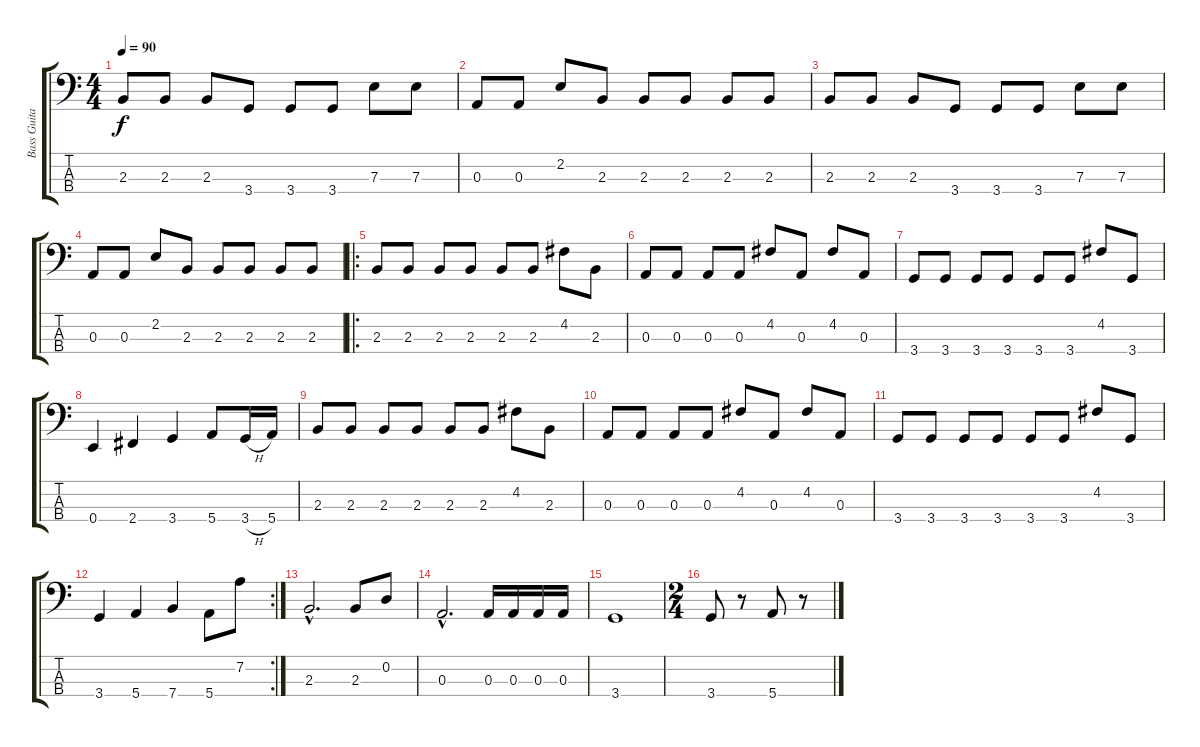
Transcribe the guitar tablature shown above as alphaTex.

\track ("Bass Guitar" "Bass Guita") {instrument electricbasspick}
\staff {score tabs}
\tuning (G2 D2 A1 E1) {hide}
\ts (4 4)
\tempo 90
\clef f4
\ks c
2.3.8{dy f} 2.3.8 2.3.8 3.4.8 3.4.8 3.4.8 7.3.8 7.3.8 |
0.3.8 0.3.8 2.2.8 2.3.8 2.3.8 2.3.8 2.3.8 2.3.8 |
2.3.8 2.3.8 2.3.8 3.4.8 3.4.8 3.4.8 7.3.8 7.3.8 |
0.3.8 0.3.8 2.2.8 2.3.8 2.3.8 2.3.8 2.3.8 2.3.8 |
\ro
2.3.8 2.3.8 2.3.8 2.3.8 2.3.8 2.3.8 4.2.8 2.3.8 |
0.3.8 0.3.8 0.3.8 0.3.8 4.2.8 0.3.8 4.2.8 0.3.8 |
3.4.8 3.4.8 3.4.8 3.4.8 3.4.8 3.4.8 4.2.8 3.4.8 |
0.4.4 2.4.4 3.4.4 5.4.8 3.4{h}.16 5.4.16 |
2.3.8 2.3.8 2.3.8 2.3.8 2.3.8 2.3.8 4.2.8 2.3.8 |
0.3.8 0.3.8 0.3.8 0.3.8 4.2.8 0.3.8 4.2.8 0.3.8 |
3.4.8 3.4.8 3.4.8 3.4.8 3.4.8 3.4.8 4.2.8 3.4.8 |
\rc 2
3.4.4 5.4.4 7.4.4 5.4.8 7.2.8 |
2.3{hac}.2{d} 2.3.8 0.2.8 |
0.3{hac}.2{d} 0.3.16 0.3.16 0.3.16 0.3.16 |
3.4.1 |
\ts (2 4)
3.4.8 r.8 5.4.8 r.8
